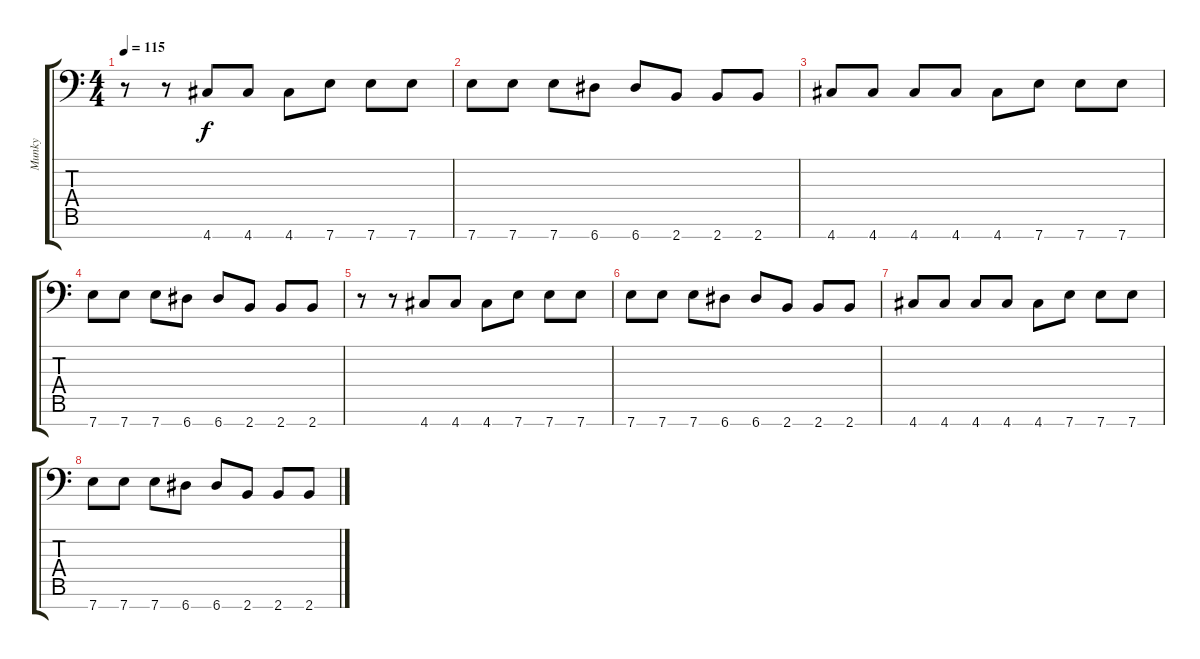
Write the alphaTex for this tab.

\track ("Munky" "Munky") {instrument distortionguitar}
\staff {score tabs}
\tuning (D4 A3 F3 C3 G2 D2 A1) {hide}
\ts (4 4)
\tempo 115
\clef f4
\ks c
r.8{dy f} r.8 4.7.8 4.7.8 4.7.8 7.7.8 7.7.8 7.7.8 |
7.7.8 7.7.8 7.7.8 6.7.8 6.7.8 2.7.8 2.7.8 2.7.8 |
4.7.8 4.7.8 4.7.8 4.7.8 4.7.8 7.7.8 7.7.8 7.7.8 |
7.7.8 7.7.8 7.7.8 6.7.8 6.7.8 2.7.8 2.7.8 2.7.8 |
r.8 r.8 4.7.8 4.7.8 4.7.8 7.7.8 7.7.8 7.7.8 |
7.7.8 7.7.8 7.7.8 6.7.8 6.7.8 2.7.8 2.7.8 2.7.8 |
4.7.8 4.7.8 4.7.8 4.7.8 4.7.8 7.7.8 7.7.8 7.7.8 |
7.7.8 7.7.8 7.7.8 6.7.8 6.7.8 2.7.8 2.7.8 2.7.8
